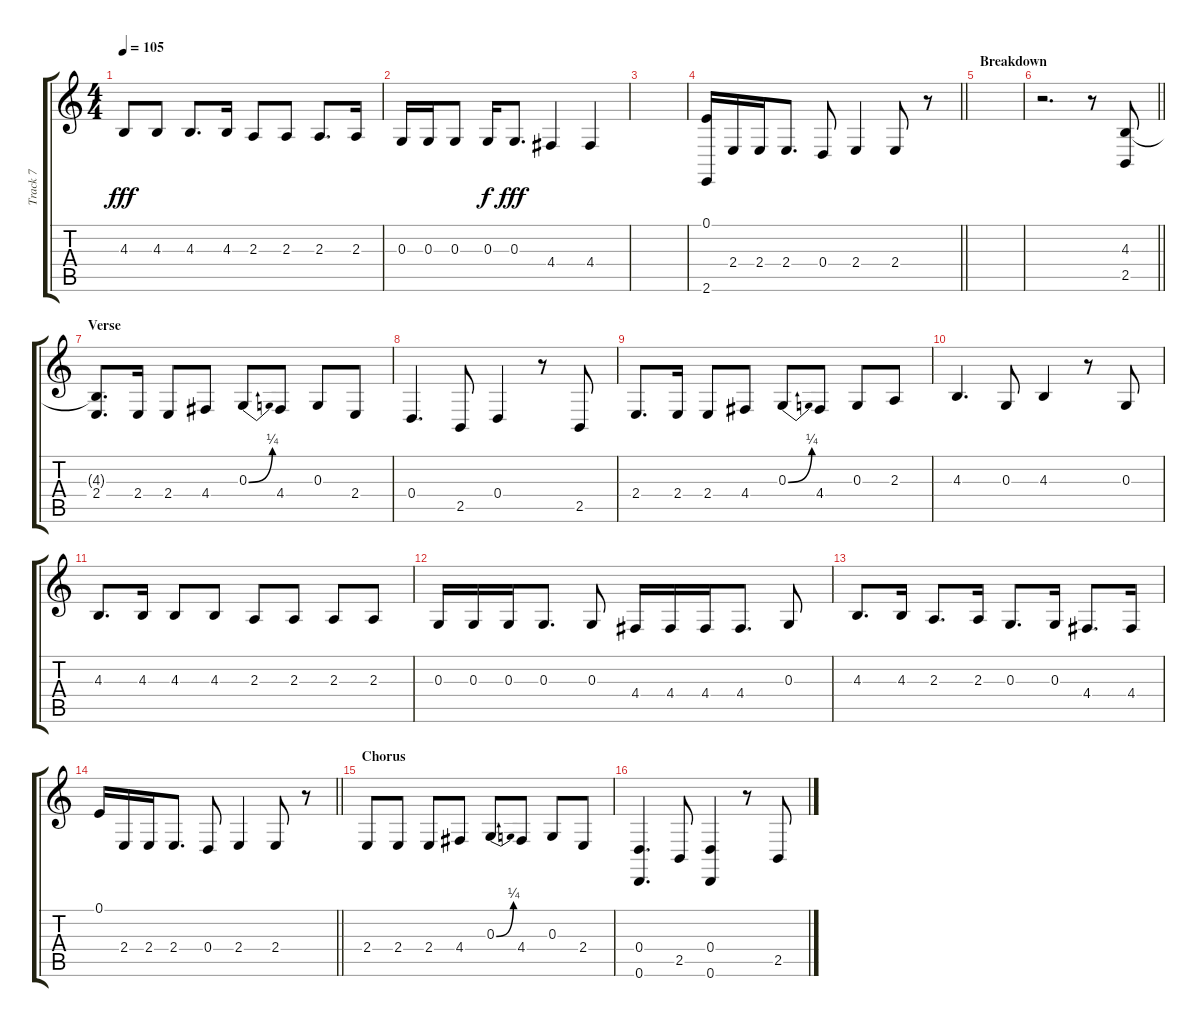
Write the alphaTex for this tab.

\track ("Track 7" "Track 7") {instrument tenorsax}
\staff {score tabs}
\tuning (E4 B3 G3 D3 A2 D2) {hide}
\ts (4 4)
\tempo 105
\clef g2
\ks c
4.3.8{dy fff} 4.3.8 4.3.8{d} 4.3.16 2.3.8 2.3.8 2.3.8{d} 2.3.16 |
0.3.16 0.3.16 0.3.8 0.3.16{dy f} 0.3.8{d dy fff} 4.4.4 4.4.4 |
|
\barLineRight lightlight
(0.1 2.6).16 2.4.16 2.4.16 2.4.8{d} 0.4.8 2.4.4 2.4.8 r.8 |
\section ("" "Breakdown")
|
\barLineRight lightlight
r.2{d} r.8 (4.3 2.5).8 |
\section ("" "Verse")
(4.3{t} 2.4).8{d} 2.4.16 2.4.8 4.4.8 0.3{be (bend 0 0 60 1)}.8 4.4.8 0.3.8 2.4.8 |
0.4.4{d} 2.5.8 0.4.4 r.8 2.5.8 |
2.4.8{d} 2.4.16 2.4.8 4.4.8 0.3{be (bend 0 0 60 1)}.8 4.4.8 0.3.8 2.3.8 |
4.3.4{d} 0.3.8 4.3.4 r.8 0.3.8 |
4.3.8{d} 4.3.16 4.3.8 4.3.8 2.3.8 2.3.8 2.3.8 2.3.8 |
0.3.16 0.3.16 0.3.16 0.3.8{d} 0.3.8 4.4.16 4.4.16 4.4.16 4.4.8{d} 0.3.8 |
4.3.8{d} 4.3.16 2.3.8{d} 2.3.16 0.3.8{d} 0.3.16 4.4.8{d} 4.4.16 |
\barLineRight lightlight
0.1.16 2.4.16 2.4.16 2.4.8{d} 0.4.8 2.4.4 2.4.8 r.8 |
\section ("" "Chorus")
2.4.8 2.4.8 2.4.8 4.4.8 0.3{be (bend 0 0 60 1)}.8 4.4.8 0.3.8 2.4.8 |
(0.4 0.6).4{d} 2.5.8 (0.4 0.6).4 r.8 2.5.8
